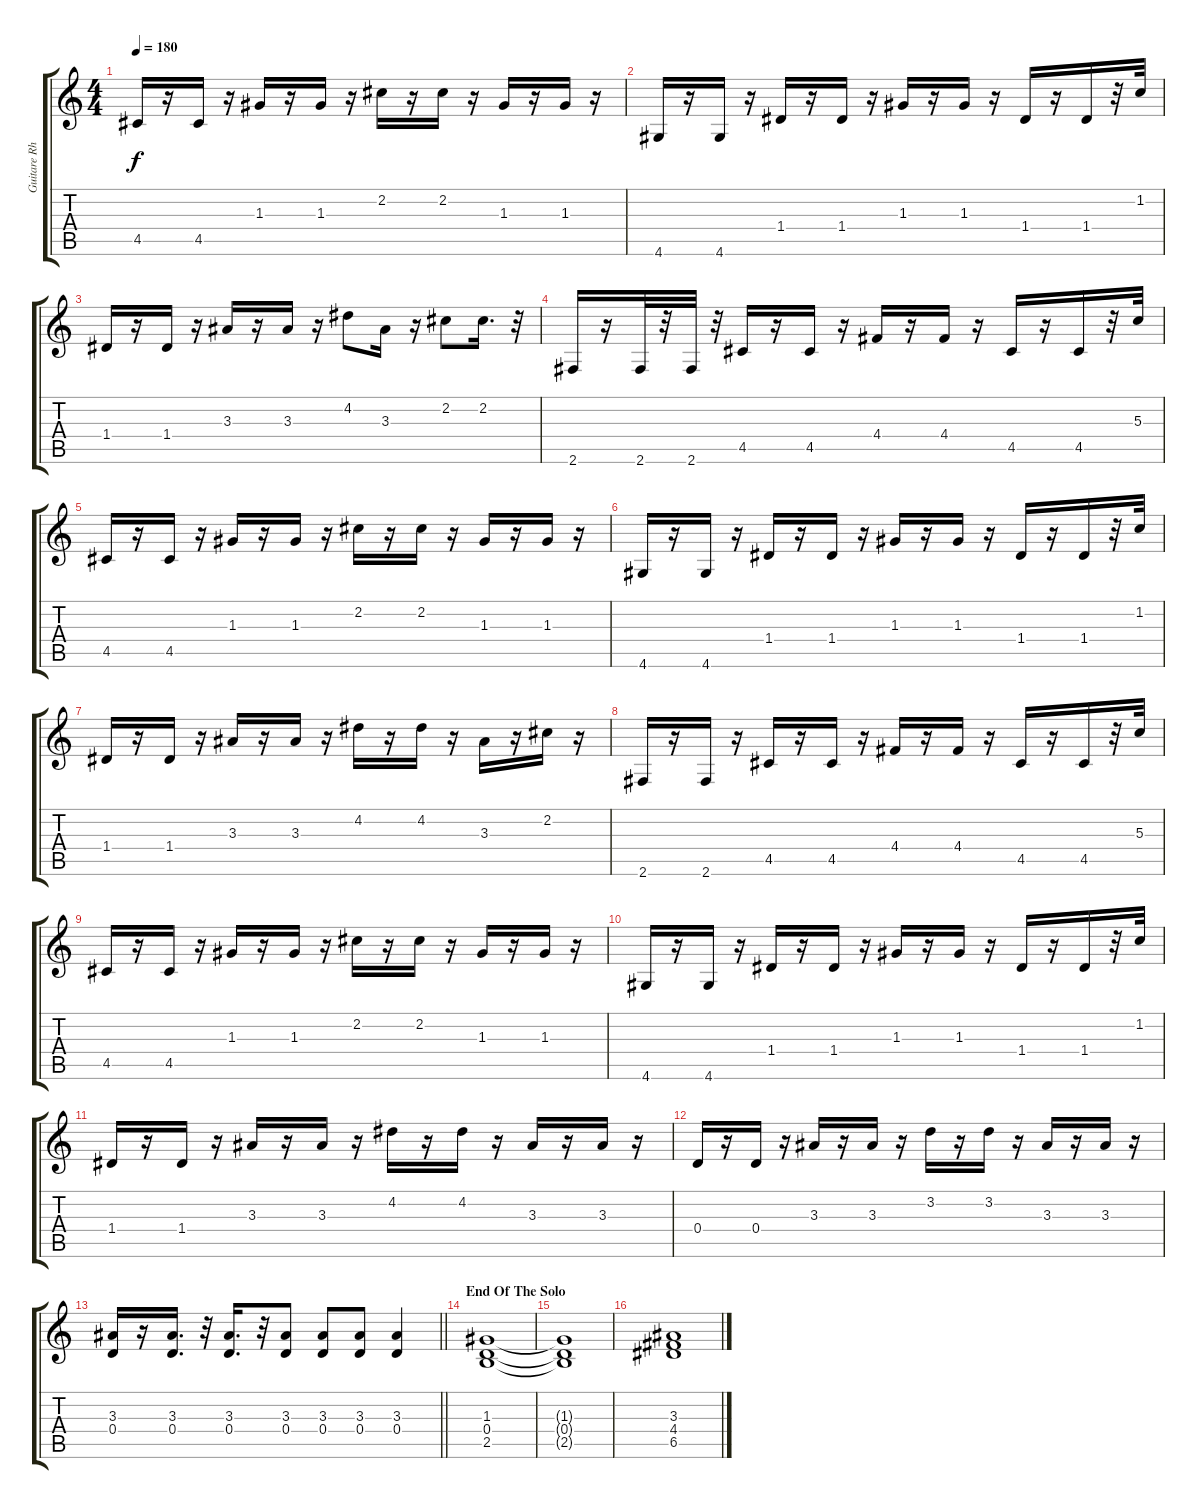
\track ("Guitare Rhytmique 2" "Guitare Rh") {instrument overdrivenguitar}
\staff {score tabs}
\tuning (E4 B3 G3 D3 A2 E2) {hide}
\ts (4 4)
\tempo 180
\clef g2
\ks c
4.5.16{dy f instrument distortionguitar} r.16 4.5.16 r.16 1.3.16 r.16 1.3.16 r.16 2.2.16 r.16 2.2.16 r.16 1.3.16 r.16 1.3.16 r.16 |
4.6.16 r.16 4.6.16 r.16 1.4.16 r.16 1.4.16 r.16 1.3.16 r.16 1.3.16 r.16 1.4.16 r.16 1.4.16 r.32 1.2.32{instrument guitarfretnoise} |
1.4.16{instrument distortionguitar} r.16 1.4.16 r.16 3.3.16 r.16 3.3.16 r.16 4.2.8{instrument distortionguitar} 3.3.16{instrument distortionguitar} r.16 2.2.8{instrument distortionguitar} 2.2.16{d} r.32 |
2.6.16{instrument distortionguitar} r.16 2.6.32 r.32 2.6.32 r.32 4.5.16 r.16 4.5.16 r.16 4.4.16 r.16 4.4.16 r.16 4.5.16 r.16 4.5.16 r.32 5.3.32{instrument guitarfretnoise} |
4.5.16{instrument distortionguitar} r.16 4.5.16 r.16 1.3.16 r.16 1.3.16 r.16 2.2.16 r.16 2.2.16 r.16 1.3.16 r.16 1.3.16 r.16 |
4.6.16 r.16 4.6.16 r.16 1.4.16 r.16 1.4.16 r.16 1.3.16 r.16 1.3.16 r.16 1.4.16 r.16 1.4.16 r.32 1.2.32{instrument guitarfretnoise} |
1.4.16{instrument distortionguitar} r.16 1.4.16 r.16 3.3.16 r.16 3.3.16 r.16 4.2.16 r.16 4.2.16 r.16 3.3.16 r.16 2.2.16 r.16 |
2.6.16 r.16 2.6.16 r.16 4.5.16 r.16 4.5.16 r.16 4.4.16 r.16 4.4.16 r.16 4.5.16 r.16 4.5.16 r.32 5.3.32{instrument guitarfretnoise} |
4.5.16{instrument distortionguitar} r.16 4.5.16 r.16 1.3.16 r.16 1.3.16 r.16 2.2.16 r.16 2.2.16 r.16 1.3.16 r.16 1.3.16 r.16 |
4.6.16 r.16 4.6.16 r.16 1.4.16 r.16 1.4.16 r.16 1.3.16 r.16 1.3.16 r.16 1.4.16 r.16 1.4.16 r.32 1.2.32{instrument guitarfretnoise} |
1.4.16{instrument distortionguitar} r.16 1.4.16 r.16 3.3.16 r.16 3.3.16 r.16 4.2.16 r.16 4.2.16 r.16 3.3.16 r.16 3.3.16 r.16 |
0.4.16 r.16 0.4.16 r.16 3.3.16 r.16 3.3.16 r.16 3.2.16 r.16 3.2.16 r.16 3.3.16 r.16 3.3.16 r.16 |
\barLineRight lightlight
(3.3 0.4).16 r.16 (3.3 0.4).16{d} r.32 (3.3 0.4).16{d} r.32 (3.3 0.4).8 (3.3 0.4).8 (3.3 0.4).8 (3.3 0.4).4{instrument distortionguitar} |
\section ("" "End Of The Solo")
(1.3 0.4 2.5).1 |
(1.3{t} 0.4{t} 2.5{t}).1 |
(3.3 4.4 6.5).1
